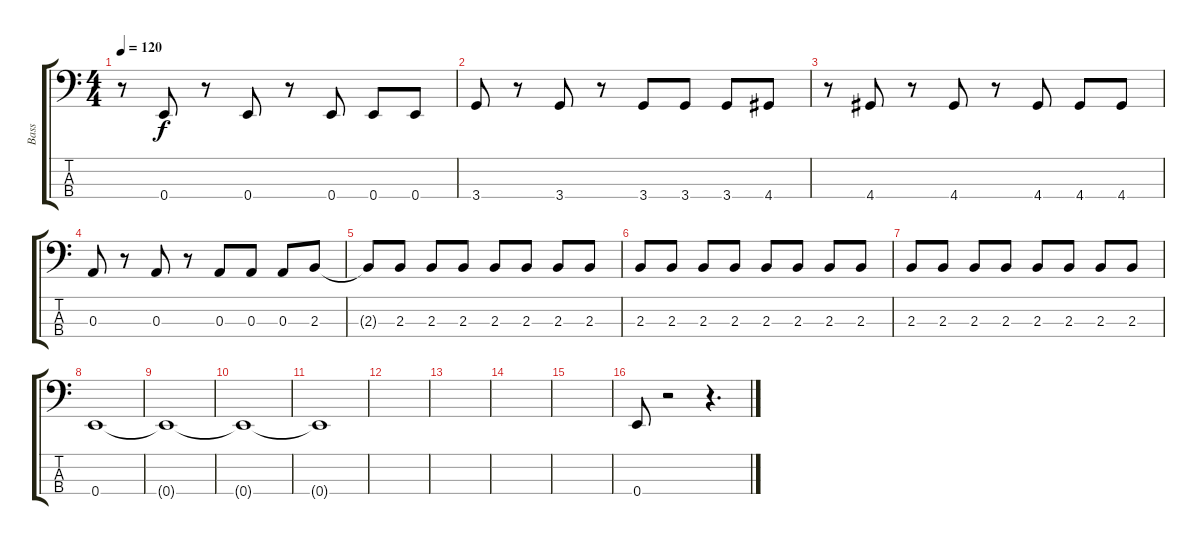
\track ("Bass" "Bass") {instrument electricbassfinger}
\staff {score tabs}
\tuning (G2 D2 A1 E1) {hide}
\ts (4 4)
\tempo 120
\clef f4
\ks c
r.8{dy f} 0.4.8 r.8 0.4.8 r.8 0.4.8 0.4.8 0.4.8 |
3.4.8 r.8 3.4.8 r.8 3.4.8 3.4.8 3.4.8 4.4.8 |
r.8 4.4.8 r.8 4.4.8 r.8 4.4.8 4.4.8 4.4.8 |
0.3.8 r.8 0.3.8 r.8 0.3.8 0.3.8 0.3.8 2.3.8 |
2.3{t}.8 2.3.8 2.3.8 2.3.8 2.3.8 2.3.8 2.3.8 2.3.8 |
2.3.8 2.3.8 2.3.8 2.3.8 2.3.8 2.3.8 2.3.8 2.3.8 |
2.3.8 2.3.8 2.3.8 2.3.8 2.3.8 2.3.8 2.3.8 2.3.8 |
0.4.1 |
0.4{t}.1 |
0.4{t}.1 |
0.4{t}.1 |
|
|
|
|
0.4.8 r.2 r.4{d}
